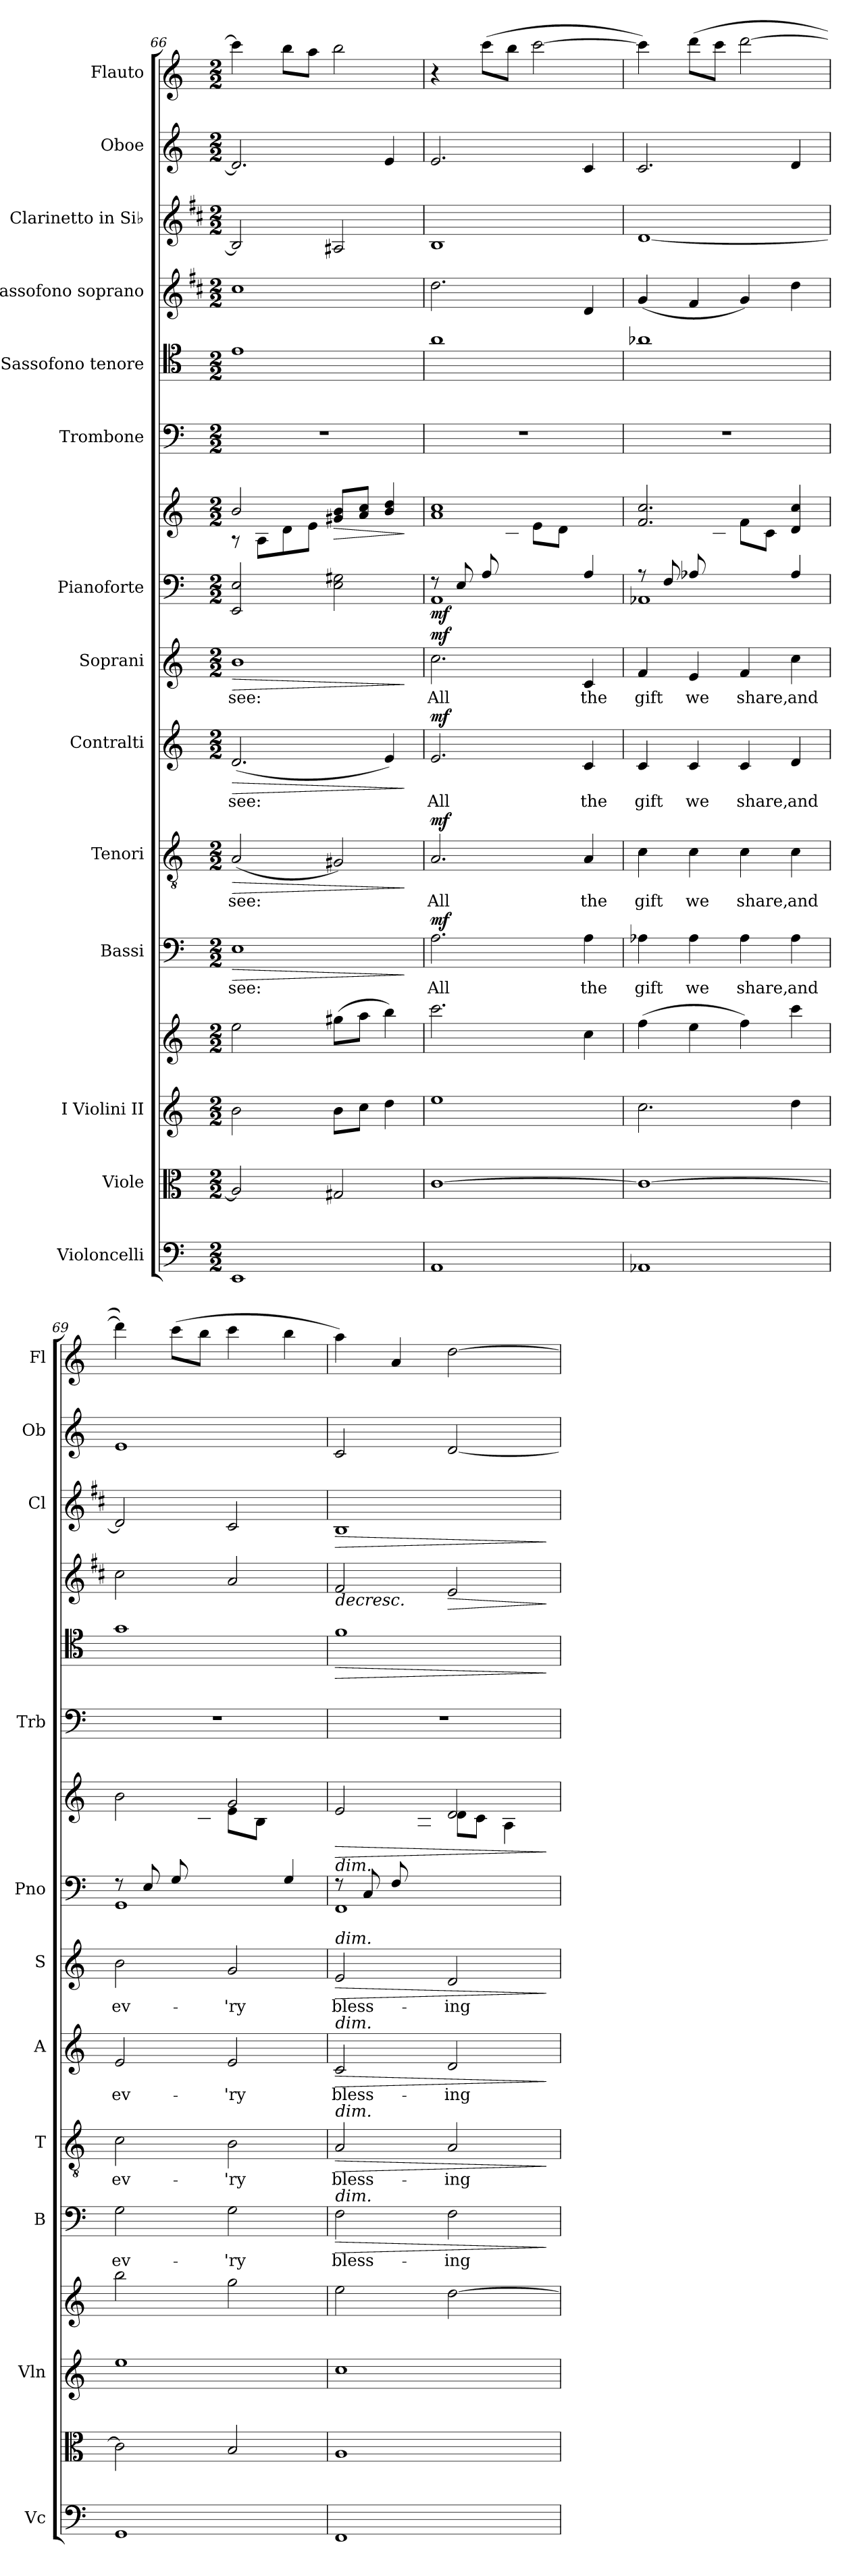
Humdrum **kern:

**kern	**kern	**kern	**kern	**kern	**text	**dynam	**kern	**text	**dynam	**kern	**text	**dynam	**kern	**text	**dynam	**kern	**kern	**dynam	**kern	**kern	**dynam	**kern	**dynam	**kern	**dynam	**kern	**kern
*part14	*part13	*part12	*part12	*part11	*part11	*part11	*part10	*part10	*part10	*part9	*part9	*part9	*part8	*part8	*part8	*part7	*part7	*part7	*part6	*part5	*part5	*part4	*part4	*part3	*part3	*part2	*part1
*staff16	*staff15	*staff14	*staff13	*staff12	*staff12	*staff12	*staff11	*staff11	*staff11	*staff10	*staff10	*staff10	*staff9	*staff9	*staff9	*staff8	*staff7	*staff7/8	*staff6	*staff5	*staff5	*staff4	*staff4	*staff3	*staff3	*staff2	*staff1
*I"Violoncelli	*I"Viole	*I"I  Violini  II	*	*I"Bassi	*	*	*I"Tenori	*	*	*I"Contralti	*	*	*I"Soprani	*	*	*I"Pianoforte	*	*	*I"Trombone	*I"Sassofono tenore	*	*I"Sassofono soprano	*	*I"Clarinetto in Si♭	*	*I"Oboe	*I"Flauto
*I'Vc	*	*I'Vln	*	*I'B	*	*	*I'T	*	*	*I'A	*	*	*I'S	*	*	*I'Pno	*	*	*I'Trb	*	*	*	*	*I'Cl	*	*I'Ob	*I'Fl
*clefF4	*clefC3	*clefG2	*clefG2	*clefF4	*	*	*clefGv2	*	*	*clefG2	*	*	*clefG2	*	*	*clefF4	*clefG2	*	*clefF4	*clefC4	*	*clefG2	*	*clefG2	*	*clefG2	*clefG2
*	*	*	*	*	*	*	*	*	*	*	*	*	*	*	*	*	*	*	*	*ITrd8c14	*	*ITrd1c2	*	*ITrd1c2	*	*	*
*k[]	*k[]	*k[]	*k[]	*k[]	*	*	*k[]	*	*	*k[]	*	*	*k[]	*	*	*k[]	*k[]	*	*k[]	*k[]	*	*k[]	*	*k[]	*	*k[]	*k[]
*M2/2	*M2/2	*M2/2	*M2/2	*M2/2	*	*	*M2/2	*	*	*M2/2	*	*	*M2/2	*	*	*M2/2	*M2/2	*	*M2/2	*M2/2	*	*M2/2	*	*M2/2	*	*M2/2	*M2/2
=66	=66	=66	=66	=66	=66	=66	=66	=66	=66	=66	=66	=66	=66	=66	=66	=66	=66	=66	=66	=66	=66	=66	=66	=66	=66	=66	=66
!	!	!	!	!	!LO:LY:b	!LO:HP:b	!	!LO:LY:b	!LO:HP:b	!	!LO:LY:b	!LO:HP:b	!	!LO:LY:b	!LO:HP:b	!	!	!	!	!	!	!	!	!	!	!	!
*	*	*	*	*	*	*	*	*	*	*	*	*	*	*	*	*	*^	*	*	*	*	*	*	*	*	*	*
1EE	2A/]	2b\	2ee\	1E	see:	>	(<2A/	see:	>	(<2.d/	see:	>	1b	see:	>	2EE/ 2E/	2b/	8r	.	1r	1E	.	1b	.	2A/]	.	2.d/]	4ccc\]
.	.	.	.	.	.	.	.	.	.	.	.	.	.	.	.	.	.	8A\L	.	.	.	.	.	.	.	.	.	.
.	.	.	.	.	.	.	.	.	.	.	.	.	.	.	.	.	.	8d\	.	.	.	.	.	.	.	.	.	8bb\L
.	.	.	.	.	.	.	.	.	.	.	.	.	.	.	.	.	.	8e\J	.	.	.	.	.	.	.	.	.	8aa\J
!	!	!	!	!	!	!	!	!	!	!	!	!	!	!	!	!	!	!	!LO:HP:b	!	!	!	!	!	!	!	!	!
.	2G#X/	8b\L	(>8gg#X\L	.	.	.	2G#X/)	.	.	.	.	.	.	.	.	2E\ 2G#X\	8g#X/ 8b/L	2ryy	>	.	.	.	.	.	2G#X/	.	.	2bb\
.	.	8cc\J	8aa\J	.	.	.	.	.	.	.	.	.	.	.	.	.	8a/ 8cc/J	.	.	.	.	.	.	.	.	.	.	.
.	.	4dd\	4bb\)	.	.	.	.	.	.	4e/)	.	.	.	.	.	.	4b/ 4dd/	.	.	.	.	.	.	.	.	.	4e/	.
*	*	*	*	*	*	*	*	*	*	*	*	*	*	*	*	*	*v	*v	*	*	*	*	*	*	*	*	*	*
.	.	.	.	.	.	]	.	.	]	.	.	]	.	.	]	.	.	]	.	.	.	.	.	.	.	.	.
!!LO:PB:g=z
=67	=67	=67	=67	=67	=67	=67	=67	=67	=67	=67	=67	=67	=67	=67	=67	=67	=67	=67	=67	=67	=67	=67	=67	=67	=67	=67	=67
!	!	!	!	!	!LO:LY:b	!LO:DY:b	!	!LO:LY:b	!LO:DY:b	!	!LO:LY:b	!LO:DY:b	!	!LO:LY:b	!LO:DY:b	!	!	!LO:DY:b=2	!	!	!	!	!	!	!	!	!
*	*	*	*	*	*	*	*	*	*	*	*	*	*	*	*	*^	*^	*	*	*	*	*	*	*	*	*	*
1AA	[1c	1ee	2.ccc\	2.A\	All	mf	2.A/	All	mf	2.e/	All	mf	2.cc\	All	mf	8r	1AA	1a 1cc	4.ryy	mf	1r	1A	.	2.cc\	.	1A	.	2.e/	4r
.	.	.	.	.	.	.	.	.	.	.	.	.	.	.	.	8E/L	.	.	.	.	.	.	.	.	.	.	.	.	.
.	.	.	.	.	.	.	.	.	.	.	.	.	.	.	.	8A/	.	.	.	.	.	.	.	.	.	.	.	.	(>8ccc\L
.	.	.	.	.	.	.	.	.	.	.	.	.	.	.	.	4.ryy	.	.	8c\J	.	.	.	.	.	.	.	.	.	8bb\J
.	.	.	.	.	.	.	.	.	.	.	.	.	.	.	.	.	.	.	8e\L	.	.	.	.	.	.	.	.	.	[2ccc\
.	.	.	.	.	.	.	.	.	.	.	.	.	.	.	.	.	.	.	8d\J	.	.	.	.	.	.	.	.	.	.
!	!	!	!	!	!LO:LY:b	!	!	!LO:LY:b	!	!	!LO:LY:b	!	!	!LO:LY:b	!	!	!	!	!	!	!	!	!	!	!	!	!	!	!
.	.	.	4cc\	4A\	the	.	4A/	the	.	4c/	the	.	4c/	the	.	4A/	.	.	4ryy	.	.	.	.	4c/	.	.	.	4c/	.
=68	=68	=68	=68	=68	=68	=68	=68	=68	=68	=68	=68	=68	=68	=68	=68	=68	=68	=68	=68	=68	=68	=68	=68	=68	=68	=68	=68	=68	=68
!	!	!	!	!	!LO:LY:b	!	!	!LO:LY:b	!	!	!LO:LY:b	!	!	!LO:LY:b	!	!	!	!	!	!	!	!	!	!	!	!	!	!	!
1AA-X	1c_	2.cc\	(>4ff\	4A-X\	gift	.	4c\	gift	.	4c/	gift	.	4f/	gift	.	8r	1AA-X	2.f/ 2.cc/	4.ryy	.	1r	1A-X	.	(<4f/	.	[1c	.	2.c/	4ccc\])
.	.	.	.	.	.	.	.	.	.	.	.	.	.	.	.	8F/L	.	.	.	.	.	.	.	.	.	.	.	.	.
!	!	!	!	!	!LO:LY:b	!	!	!LO:LY:b	!	!	!LO:LY:b	!	!	!LO:LY:b	!	!	!	!	!	!	!	!	!	!	!	!	!	!	!
.	.	.	4ee\	4A-\	we	.	4c\	we	.	4c/	we	.	4e/	we	.	8A-X/	.	.	.	.	.	.	.	4e/	.	.	.	.	(>8ddd\L
.	.	.	.	.	.	.	.	.	.	.	.	.	.	.	.	4.ryy	.	.	8c\J	.	.	.	.	.	.	.	.	.	8ccc\J
!	!	!	!	!	!LO:LY:b	!	!	!LO:LY:b	!	!	!LO:LY:b	!	!	!LO:LY:b	!	!	!	!	!	!	!	!	!	!	!	!	!	!	!
.	.	.	4ff\)	4A-\	share,	.	4c\	share,	.	4c/	share,	.	4f/	share,	.	.	.	.	8f\L	.	.	.	.	4f/)	.	.	.	.	[2ddd\
.	.	.	.	.	.	.	.	.	.	.	.	.	.	.	.	.	.	.	8c\J	.	.	.	.	.	.	.	.	.	.
!	!	!	!	!	!LO:LY:b	!	!	!LO:LY:b	!	!	!LO:LY:b	!	!	!LO:LY:b	!	!	!	!	!	!	!	!	!	!	!	!	!	!	!
.	.	4dd\	4ccc\	4A-\	and	.	4c\	and	.	4d/	and	.	4cc\	and	.	4A-/	.	4d/ 4cc/	4ryy	.	.	.	.	4cc\	.	.	.	4d/	.
=69	=69	=69	=69	=69	=69	=69	=69	=69	=69	=69	=69	=69	=69	=69	=69	=69	=69	=69	=69	=69	=69	=69	=69	=69	=69	=69	=69	=69	=69
!	!	!	!	!	!LO:LY:b	!	!	!LO:LY:b	!	!	!LO:LY:b	!	!	!LO:LY:b	!	!	!	!	!	!	!	!	!	!	!	!	!	!	!
1GG	2c\]	1ee	2bb\	2G\	ev-	.	2c\	ev-	.	2e/	ev-	.	2b\	ev-	.	8r	1GG	2b\	4.ryy	.	1r	1G	.	2b\	.	2c/]	.	1e	4ddd\])
.	.	.	.	.	.	.	.	.	.	.	.	.	.	.	.	8E/L	.	.	.	.	.	.	.	.	.	.	.	.	.
.	.	.	.	.	.	.	.	.	.	.	.	.	.	.	.	8G/	.	.	.	.	.	.	.	.	.	.	.	.	(>8ccc\L
.	.	.	.	.	.	.	.	.	.	.	.	.	.	.	.	4.ryy	.	.	8c\J	.	.	.	.	.	.	.	.	.	8bb\J
!	!	!	!	!	!LO:LY:b	!	!	!LO:LY:b	!	!	!LO:LY:b	!	!	!LO:LY:b	!	!	!	!	!	!	!	!	!	!	!	!	!	!	!
.	2B/	.	2gg\	2G\	-'ry	.	2B\	-'ry	.	2e/	-'ry	.	2g/	-'ry	.	.	.	2g/	8e\L	.	.	.	.	2g/	.	2B/	.	.	4ccc\
.	.	.	.	.	.	.	.	.	.	.	.	.	.	.	.	.	.	.	8B\J	.	.	.	.	.	.	.	.	.	.
.	.	.	.	.	.	.	.	.	.	.	.	.	.	.	.	4G/	.	.	4ryy	.	.	.	.	.	.	.	.	.	4bb\
=70	=70	=70	=70	=70	=70	=70	=70	=70	=70	=70	=70	=70	=70	=70	=70	=70	=70	=70	=70	=70	=70	=70	=70	=70	=70	=70	=70	=70	=70
!	!	!	!	!	!	!	!	!	!	!	!	!	!	!	!	!	!	!LO:TX:b:i:t=dim.	!	!	!	!	!	!	!	!	!	!	!
!	!	!	!	!	!	!	!	!	!	!	!	!	!LO:TX:a:i:t=dim.	!	!	!	!	!	!	!	!	!	!	!	!	!	!	!	!
!	!	!	!	!	!	!	!	!	!	!LO:TX:a:i:t=dim.	!	!	!	!	!	!	!	!	!	!	!	!	!	!	!	!	!	!	!
!	!	!	!	!	!	!	!LO:TX:a:i:t=dim.	!	!	!	!	!	!	!	!	!	!	!	!	!	!	!	!	!	!	!	!	!	!
!	!	!	!	!LO:TX:a:i:t=dim.	!	!	!	!	!	!	!	!	!	!	!	!	!	!	!	!	!	!	!	!	!	!	!	!	!
!	!	!	!	!	!LO:LY:b	!LO:HP:b	!	!LO:LY:b	!LO:HP:b	!	!LO:LY:b	!LO:HP:b	!	!LO:LY:b	!LO:HP:b	!	!	!	!	!LO:HP:b	!	!	!LO:HP:b	!	!LO:HP:b	!	!LO:HP:b	!	!
1FF	1A	1cc	2ee\	2F\	bless-	>	2A/	bless-	>	2c/	bless-	>	2e/	bless-	>	8r	1FF	2e/	4.ryy	>	1r	1F	>	2e/	>	1A	>	2c/	4aa\)
.	.	.	.	.	.	.	.	.	.	.	.	.	.	.	.	8C/L	.	.	.	.	.	.	.	.	.	.	.	.	.
.	.	.	.	.	.	.	.	.	.	.	.	.	.	.	.	8F/	.	.	.	.	.	.	.	.	.	.	.	.	4a/
.	.	.	.	.	.	.	.	.	.	.	.	.	.	.	.	2ryy	.	.	8A\J	.	.	.	.	.	.	.	.	.	.
!	!	!	!	!	!LO:LY:b	!	!	!LO:LY:b	!	!	!LO:LY:b	!	!	!LO:LY:b	!	!	!	!	!	!	!	!	!	!	!LO:HP:b	!	!	!	!
.	.	.	[2dd\	2F\	-ing	.	2A/	-ing	.	2d/	-ing	.	2d/	-ing	.	.	.	2d/	8d\L	.	.	.	.	2d/	>	.	.	[2d/	[2dd\
.	.	.	.	.	.	.	.	.	.	.	.	.	.	.	.	.	.	.	8c\J	.	.	.	.	.	.	.	.	.	.
.	.	.	.	.	.	.	.	.	.	.	.	.	.	.	.	.	.	.	4A\	.	.	.	.	.	.	.	.	.	.
.	.	.	.	.	.	.	.	.	.	.	.	.	.	.	.	8ryy	.	.	.	.	.	.	.	.	.	.	.	.	.
*	*	*	*	*	*	*	*	*	*	*	*	*	*	*	*	*v	*v	*	*	*	*	*	*	*	*	*	*	*	*
*	*	*	*	*	*	*	*	*	*	*	*	*	*	*	*	*	*v	*v	*	*	*	*	*	*	*	*	*	*
.	.	.	.	.	.	]	.	.	]	.	.	]	.	.	]	.	.	]	.	.	]	.	] ]	.	]	.	.
=	=	=	=	=	=	=	=	=	=	=	=	=	=	=	=	=	=	=	=	=	=	=	=	=	=	=	=
*-	*-	*-	*-	*-	*-	*-	*-	*-	*-	*-	*-	*-	*-	*-	*-	*-	*-	*-	*-	*-	*-	*-	*-	*-	*-	*-	*-
